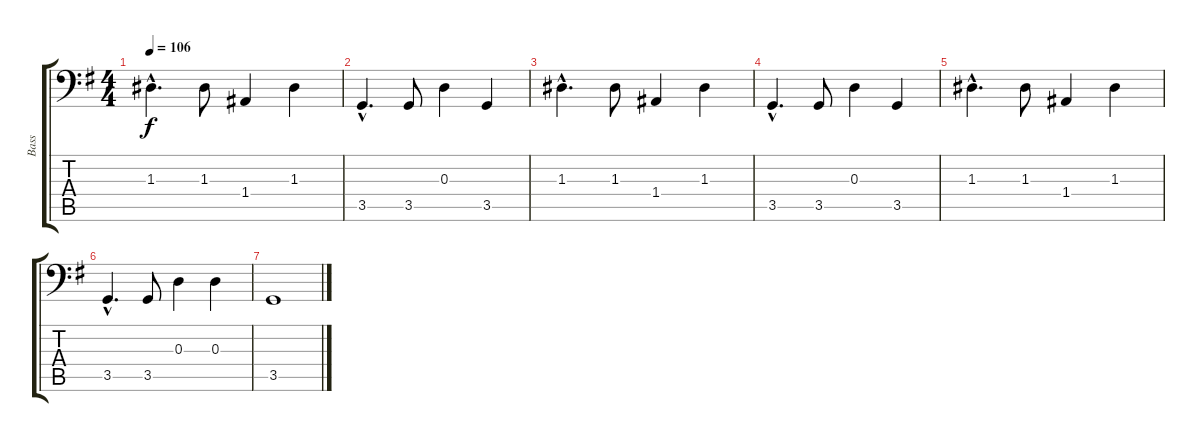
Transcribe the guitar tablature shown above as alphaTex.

\track ("Bass" "Bass") {instrument acousticbass}
\staff {score tabs}
\tuning (C3 G2 D2 A1 E1 B0) {hide}
\ts (4 4)
\tempo 106
\clef f4
\ks g
1.3{hac}.4{d dy f} 1.3.8 1.4.4 1.3.4 |
3.5{hac}.4{d} 3.5.8 0.3.4 3.5.4 |
1.3{hac}.4{d} 1.3.8 1.4.4 1.3.4 |
3.5{hac}.4{d} 3.5.8 0.3.4 3.5.4 |
1.3{hac}.4{d} 1.3.8 1.4.4 1.3.4 |
3.5{hac}.4{d} 3.5.8 0.3.4 0.3.4 |
3.5.1
